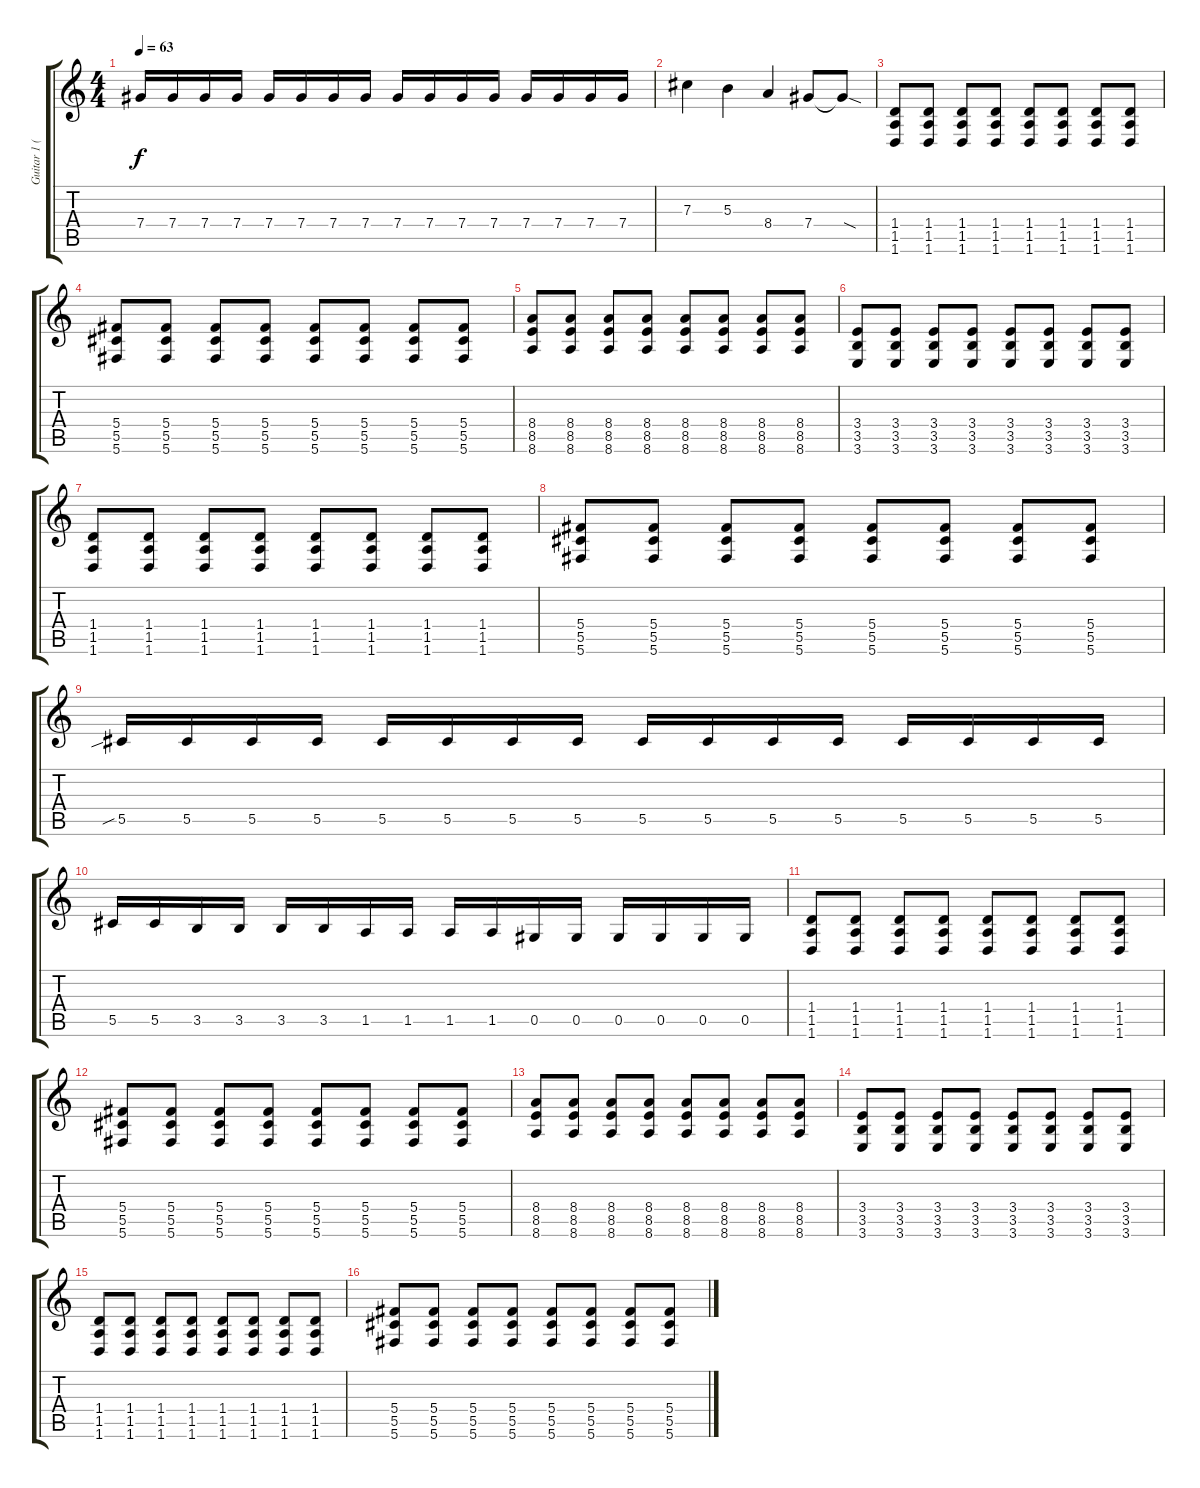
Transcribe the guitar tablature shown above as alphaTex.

\track ("Guitar 1 (Drop C#)" "Guitar 1 (") {instrument distortionguitar}
\staff {score tabs}
\tuning (Eb4 Bb3 Gb3 Db3 Ab2 Db2) {hide}
\ts (4 4)
\tempo 63
\clef g2
\ks c
7.4.16{dy f} 7.4.16 7.4.16 7.4.16 7.4.16 7.4.16 7.4.16 7.4.16 7.4.16 7.4.16 7.4.16 7.4.16 7.4.16 7.4.16 7.4.16 7.4.16 |
7.3.4 5.3.4 8.4.4 7.4.8 7.4{sod t}.8 |
(1.4 1.5 1.6).8 (1.4 1.5 1.6).8 (1.4 1.5 1.6).8 (1.4 1.5 1.6).8 (1.4 1.5 1.6).8 (1.4 1.5 1.6).8 (1.4 1.5 1.6).8 (1.4 1.5 1.6).8 |
(5.4 5.5 5.6).8 (5.4 5.5 5.6).8 (5.4 5.5 5.6).8 (5.4 5.5 5.6).8 (5.4 5.5 5.6).8 (5.4 5.5 5.6).8 (5.4 5.5 5.6).8 (5.4 5.5 5.6).8 |
(8.4 8.5 8.6).8 (8.4 8.5 8.6).8 (8.4 8.5 8.6).8 (8.4 8.5 8.6).8 (8.4 8.5 8.6).8 (8.4 8.5 8.6).8 (8.4 8.5 8.6).8 (8.4 8.5 8.6).8 |
(3.4 3.5 3.6).8 (3.4 3.5 3.6).8 (3.4 3.5 3.6).8 (3.4 3.5 3.6).8 (3.4 3.5 3.6).8 (3.4 3.5 3.6).8 (3.4 3.5 3.6).8 (3.4 3.5 3.6).8 |
(1.4 1.5 1.6).8 (1.4 1.5 1.6).8 (1.4 1.5 1.6).8 (1.4 1.5 1.6).8 (1.4 1.5 1.6).8 (1.4 1.5 1.6).8 (1.4 1.5 1.6).8 (1.4 1.5 1.6).8 |
(5.4 5.5 5.6).8 (5.4 5.5 5.6).8 (5.4 5.5 5.6).8 (5.4 5.5 5.6).8 (5.4 5.5 5.6).8 (5.4 5.5 5.6).8 (5.4 5.5 5.6).8 (5.4 5.5 5.6).8 |
5.5{sib}.16 5.5.16 5.5.16 5.5.16 5.5.16 5.5.16 5.5.16 5.5.16 5.5.16 5.5.16 5.5.16 5.5.16 5.5.16 5.5.16 5.5.16 5.5.16 |
5.5.16 5.5.16 3.5.16 3.5.16 3.5.16 3.5.16 1.5.16 1.5.16 1.5.16 1.5.16 0.5.16 0.5.16 0.5.16 0.5.16 0.5.16 0.5.16 |
(1.4 1.5 1.6).8 (1.4 1.5 1.6).8 (1.4 1.5 1.6).8 (1.4 1.5 1.6).8 (1.4 1.5 1.6).8 (1.4 1.5 1.6).8 (1.4 1.5 1.6).8 (1.4 1.5 1.6).8 |
(5.4 5.5 5.6).8 (5.4 5.5 5.6).8 (5.4 5.5 5.6).8 (5.4 5.5 5.6).8 (5.4 5.5 5.6).8 (5.4 5.5 5.6).8 (5.4 5.5 5.6).8 (5.4 5.5 5.6).8 |
(8.4 8.5 8.6).8 (8.4 8.5 8.6).8 (8.4 8.5 8.6).8 (8.4 8.5 8.6).8 (8.4 8.5 8.6).8 (8.4 8.5 8.6).8 (8.4 8.5 8.6).8 (8.4 8.5 8.6).8 |
(3.4 3.5 3.6).8 (3.4 3.5 3.6).8 (3.4 3.5 3.6).8 (3.4 3.5 3.6).8 (3.4 3.5 3.6).8 (3.4 3.5 3.6).8 (3.4 3.5 3.6).8 (3.4 3.5 3.6).8 |
(1.4 1.5 1.6).8 (1.4 1.5 1.6).8 (1.4 1.5 1.6).8 (1.4 1.5 1.6).8 (1.4 1.5 1.6).8 (1.4 1.5 1.6).8 (1.4 1.5 1.6).8 (1.4 1.5 1.6).8 |
(5.4 5.5 5.6).8 (5.4 5.5 5.6).8 (5.4 5.5 5.6).8 (5.4 5.5 5.6).8 (5.4 5.5 5.6).8 (5.4 5.5 5.6).8 (5.4 5.5 5.6).8 (5.4 5.5 5.6).8
